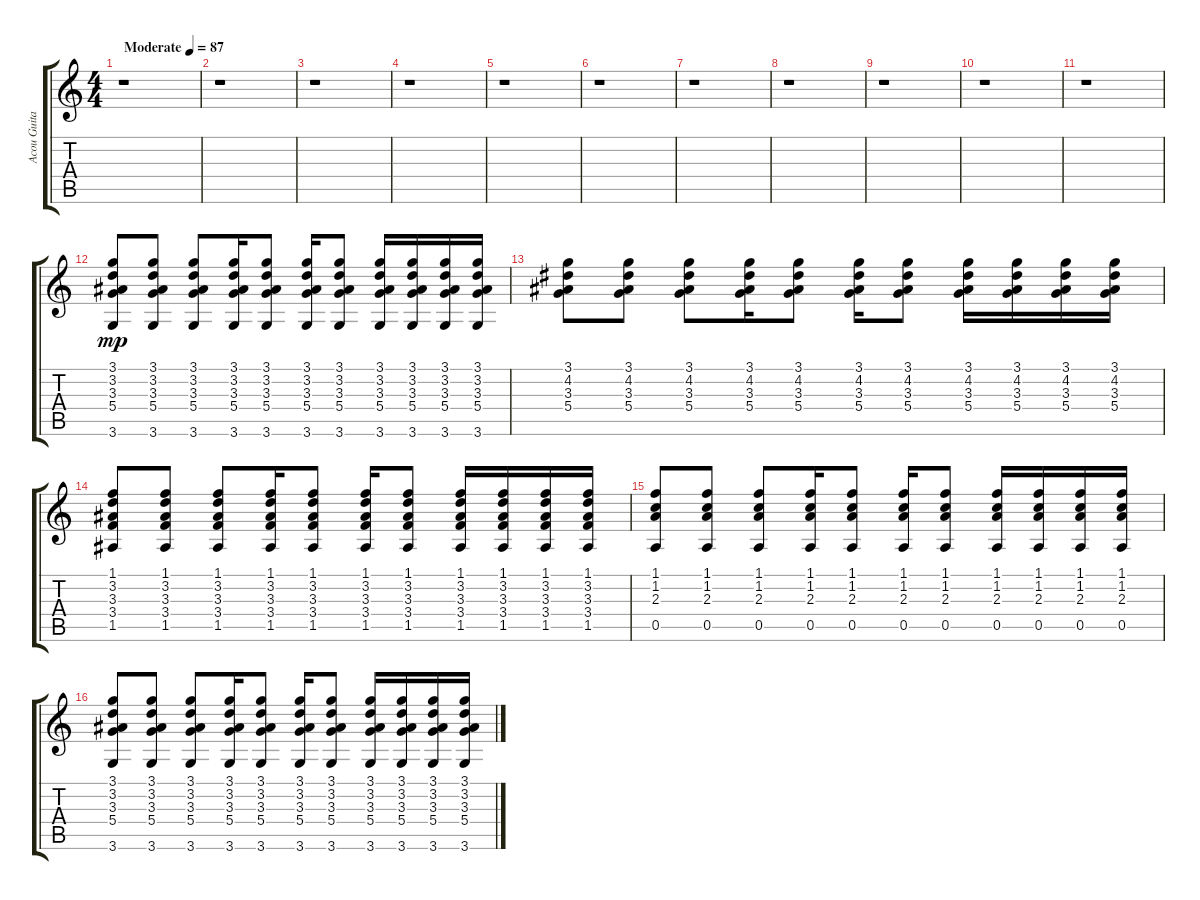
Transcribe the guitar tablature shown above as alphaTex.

\track ("Acou Guita" "Acou Guita") {instrument acousticguitarsteel}
\staff {score tabs}
\tuning (E4 B3 G3 D3 A2 E2) {hide}
\ts (4 4)
\tempo (87 "Moderate")
\clef g2
\ks c
r.1{dy mp instrument acousticguitarsteel} |
r.1 |
r.1 |
r.1 |
r.1 |
r.1 |
r.1 |
r.1 |
r.1 |
r.1 |
r.1 |
(3.1 3.2 3.3 5.4 3.6).8 (3.1 3.2 3.3 5.4 3.6).8 (3.1 3.2 3.3 5.4 3.6).8 (3.1 3.2 3.3 5.4 3.6).16 (3.1 3.2 3.3 5.4 3.6).8 (3.1 3.2 3.3 5.4 3.6).16 (3.1 3.2 3.3 5.4 3.6).8 (3.1 3.2 3.3 5.4 3.6).16 (3.1 3.2 3.3 5.4 3.6).16 (3.1 3.2 3.3 5.4 3.6).16 (3.1 3.2 3.3 5.4 3.6).16 |
(3.1 4.2 3.3 5.4).8 (3.1 4.2 3.3 5.4).8 (3.1 4.2 3.3 5.4).8 (3.1 4.2 3.3 5.4).16 (3.1 4.2 3.3 5.4).8 (3.1 4.2 3.3 5.4).16 (3.1 4.2 3.3 5.4).8 (3.1 4.2 3.3 5.4).16 (3.1 4.2 3.3 5.4).16 (3.1 4.2 3.3 5.4).16 (3.1 4.2 3.3 5.4).16 |
(1.1 3.2 3.3 3.4 1.5).8 (1.1 3.2 3.3 3.4 1.5).8 (1.1 3.2 3.3 3.4 1.5).8 (1.1 3.2 3.3 3.4 1.5).16 (1.1 3.2 3.3 3.4 1.5).8 (1.1 3.2 3.3 3.4 1.5).16 (1.1 3.2 3.3 3.4 1.5).8 (1.1 3.2 3.3 3.4 1.5).16 (1.1 3.2 3.3 3.4 1.5).16 (1.1 3.2 3.3 3.4 1.5).16 (1.1 3.2 3.3 3.4 1.5).16 |
(1.1 1.2 2.3 0.5).8 (1.1 1.2 2.3 0.5).8 (1.1 1.2 2.3 0.5).8 (1.1 1.2 2.3 0.5).16 (1.1 1.2 2.3 0.5).8 (1.1 1.2 2.3 0.5).16 (1.1 1.2 2.3 0.5).8 (1.1 1.2 2.3 0.5).16 (1.1 1.2 2.3 0.5).16 (1.1 1.2 2.3 0.5).16 (1.1 1.2 2.3 0.5).16 |
(3.1 3.2 3.3 5.4 3.6).8 (3.1 3.2 3.3 5.4 3.6).8 (3.1 3.2 3.3 5.4 3.6).8 (3.1 3.2 3.3 5.4 3.6).16 (3.1 3.2 3.3 5.4 3.6).8 (3.1 3.2 3.3 5.4 3.6).16 (3.1 3.2 3.3 5.4 3.6).8 (3.1 3.2 3.3 5.4 3.6).16 (3.1 3.2 3.3 5.4 3.6).16 (3.1 3.2 3.3 5.4 3.6).16 (3.1 3.2 3.3 5.4 3.6).16
